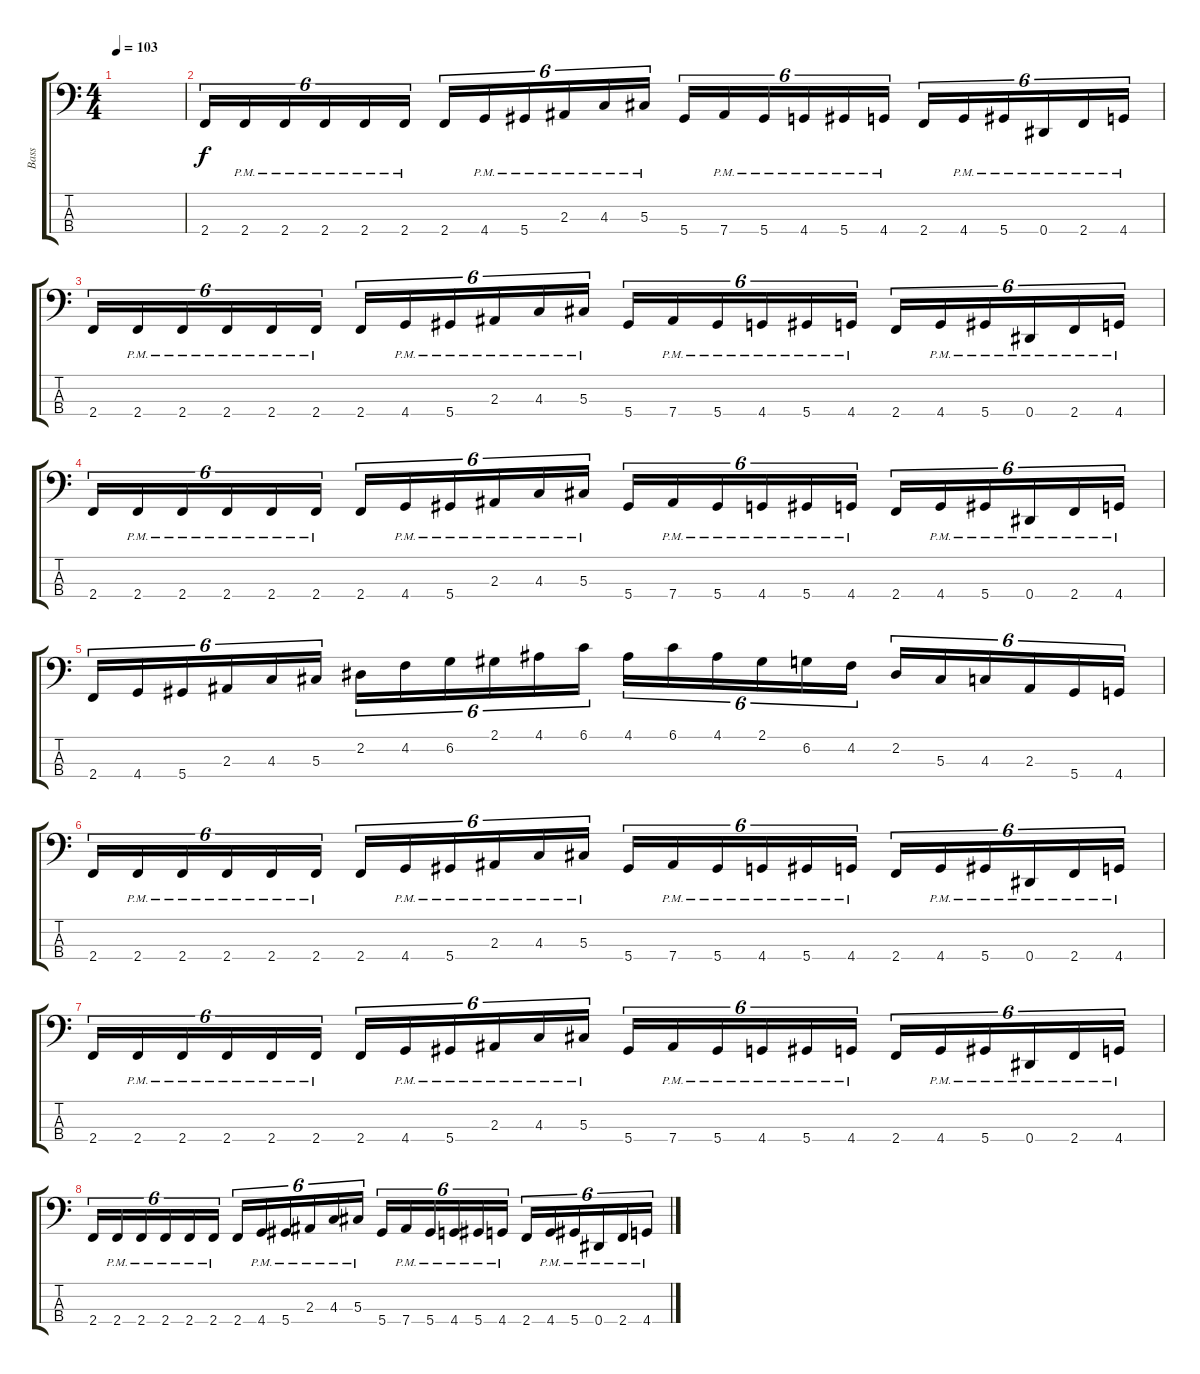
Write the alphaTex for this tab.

\track ("Bass" "Bass") {instrument electricbassfinger}
\staff {score tabs}
\tuning (Gb2 Db2 Ab1 Eb1) {hide}
\ts (4 4)
\tempo 103
\clef f4
\ks c
|
2.4.16{tu (6 4)} 2.4{pm}.16{tu (6 4)} 2.4{pm}.16{tu (6 4)} 2.4{pm}.16{tu (6 4)} 2.4{pm}.16{tu (6 4)} 2.4{pm}.16{tu (6 4)} 2.4.16{tu (6 4)} 4.4{pm}.16{tu (6 4)} 5.4{pm}.16{tu (6 4)} 2.3{pm}.16{tu (6 4)} 4.3{pm}.16{tu (6 4)} 5.3{pm}.16{tu (6 4)} 5.4.16{tu (6 4)} 7.4{pm}.16{tu (6 4)} 5.4{pm}.16{tu (6 4)} 4.4{pm}.16{tu (6 4)} 5.4{pm}.16{tu (6 4)} 4.4{pm}.16{tu (6 4)} 2.4.16{tu (6 4)} 4.4{pm}.16{tu (6 4)} 5.4{pm}.16{tu (6 4)} 0.4{pm}.16{tu (6 4)} 2.4{pm}.16{tu (6 4)} 4.4{pm}.16{tu (6 4)} |
2.4.16{tu (6 4)} 2.4{pm}.16{tu (6 4)} 2.4{pm}.16{tu (6 4)} 2.4{pm}.16{tu (6 4)} 2.4{pm}.16{tu (6 4)} 2.4{pm}.16{tu (6 4)} 2.4.16{tu (6 4)} 4.4{pm}.16{tu (6 4)} 5.4{pm}.16{tu (6 4)} 2.3{pm}.16{tu (6 4)} 4.3{pm}.16{tu (6 4)} 5.3{pm}.16{tu (6 4)} 5.4.16{tu (6 4)} 7.4{pm}.16{tu (6 4)} 5.4{pm}.16{tu (6 4)} 4.4{pm}.16{tu (6 4)} 5.4{pm}.16{tu (6 4)} 4.4{pm}.16{tu (6 4)} 2.4.16{tu (6 4)} 4.4{pm}.16{tu (6 4)} 5.4{pm}.16{tu (6 4)} 0.4{pm}.16{tu (6 4)} 2.4{pm}.16{tu (6 4)} 4.4{pm}.16{tu (6 4)} |
2.4.16{tu (6 4)} 2.4{pm}.16{tu (6 4)} 2.4{pm}.16{tu (6 4)} 2.4{pm}.16{tu (6 4)} 2.4{pm}.16{tu (6 4)} 2.4{pm}.16{tu (6 4)} 2.4.16{tu (6 4)} 4.4{pm}.16{tu (6 4)} 5.4{pm}.16{tu (6 4)} 2.3{pm}.16{tu (6 4)} 4.3{pm}.16{tu (6 4)} 5.3{pm}.16{tu (6 4)} 5.4.16{tu (6 4)} 7.4{pm}.16{tu (6 4)} 5.4{pm}.16{tu (6 4)} 4.4{pm}.16{tu (6 4)} 5.4{pm}.16{tu (6 4)} 4.4{pm}.16{tu (6 4)} 2.4.16{tu (6 4)} 4.4{pm}.16{tu (6 4)} 5.4{pm}.16{tu (6 4)} 0.4{pm}.16{tu (6 4)} 2.4{pm}.16{tu (6 4)} 4.4{pm}.16{tu (6 4)} |
2.4.16{tu (6 4)} 4.4.16{tu (6 4)} 5.4.16{tu (6 4)} 2.3.16{tu (6 4)} 4.3.16{tu (6 4)} 5.3.16{tu (6 4)} 2.2.16{tu (6 4)} 4.2.16{tu (6 4)} 6.2.16{tu (6 4)} 2.1.16{tu (6 4)} 4.1.16{tu (6 4)} 6.1.16{tu (6 4)} 4.1.16{tu (6 4)} 6.1.16{tu (6 4)} 4.1.16{tu (6 4)} 2.1.16{tu (6 4)} 6.2.16{tu (6 4)} 4.2.16{tu (6 4)} 2.2.16{tu (6 4)} 5.3.16{tu (6 4)} 4.3.16{tu (6 4)} 2.3.16{tu (6 4)} 5.4.16{tu (6 4)} 4.4.16{tu (6 4)} |
2.4.16{tu (6 4)} 2.4{pm}.16{tu (6 4)} 2.4{pm}.16{tu (6 4)} 2.4{pm}.16{tu (6 4)} 2.4{pm}.16{tu (6 4)} 2.4{pm}.16{tu (6 4)} 2.4.16{tu (6 4)} 4.4{pm}.16{tu (6 4)} 5.4{pm}.16{tu (6 4)} 2.3{pm}.16{tu (6 4)} 4.3{pm}.16{tu (6 4)} 5.3{pm}.16{tu (6 4)} 5.4.16{tu (6 4)} 7.4{pm}.16{tu (6 4)} 5.4{pm}.16{tu (6 4)} 4.4{pm}.16{tu (6 4)} 5.4{pm}.16{tu (6 4)} 4.4{pm}.16{tu (6 4)} 2.4.16{tu (6 4)} 4.4{pm}.16{tu (6 4)} 5.4{pm}.16{tu (6 4)} 0.4{pm}.16{tu (6 4)} 2.4{pm}.16{tu (6 4)} 4.4{pm}.16{tu (6 4)} |
2.4.16{tu (6 4)} 2.4{pm}.16{tu (6 4)} 2.4{pm}.16{tu (6 4)} 2.4{pm}.16{tu (6 4)} 2.4{pm}.16{tu (6 4)} 2.4{pm}.16{tu (6 4)} 2.4.16{tu (6 4)} 4.4{pm}.16{tu (6 4)} 5.4{pm}.16{tu (6 4)} 2.3{pm}.16{tu (6 4)} 4.3{pm}.16{tu (6 4)} 5.3{pm}.16{tu (6 4)} 5.4.16{tu (6 4)} 7.4{pm}.16{tu (6 4)} 5.4{pm}.16{tu (6 4)} 4.4{pm}.16{tu (6 4)} 5.4{pm}.16{tu (6 4)} 4.4{pm}.16{tu (6 4)} 2.4.16{tu (6 4)} 4.4{pm}.16{tu (6 4)} 5.4{pm}.16{tu (6 4)} 0.4{pm}.16{tu (6 4)} 2.4{pm}.16{tu (6 4)} 4.4{pm}.16{tu (6 4)} |
2.4.16{tu (6 4)} 2.4{pm}.16{tu (6 4)} 2.4{pm}.16{tu (6 4)} 2.4{pm}.16{tu (6 4)} 2.4{pm}.16{tu (6 4)} 2.4{pm}.16{tu (6 4)} 2.4.16{tu (6 4)} 4.4{pm}.16{tu (6 4)} 5.4{pm}.16{tu (6 4)} 2.3{pm}.16{tu (6 4)} 4.3{pm}.16{tu (6 4)} 5.3{pm}.16{tu (6 4)} 5.4.16{tu (6 4)} 7.4{pm}.16{tu (6 4)} 5.4{pm}.16{tu (6 4)} 4.4{pm}.16{tu (6 4)} 5.4{pm}.16{tu (6 4)} 4.4{pm}.16{tu (6 4)} 2.4.16{tu (6 4)} 4.4{pm}.16{tu (6 4)} 5.4{pm}.16{tu (6 4)} 0.4{pm}.16{tu (6 4)} 2.4{pm}.16{tu (6 4)} 4.4{pm}.16{tu (6 4)}
